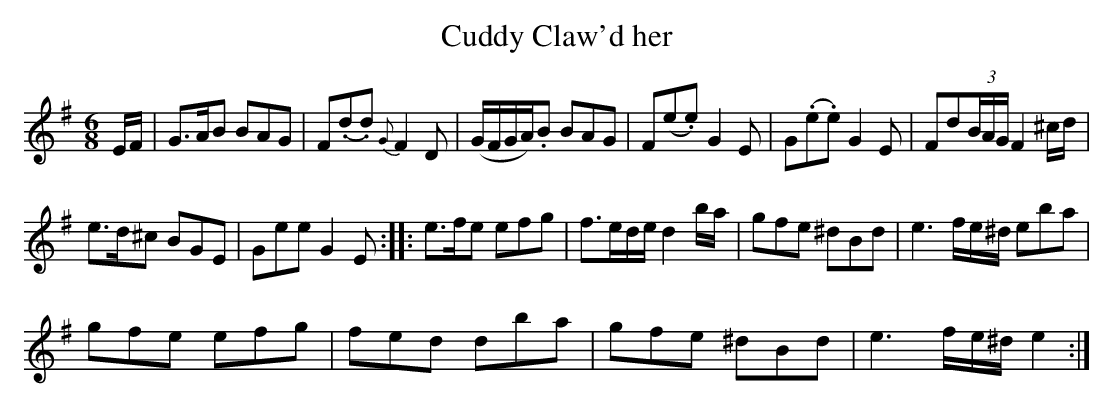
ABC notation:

X:1
T:Cuddy Claw'd her
M:6/8
K:E minor
E/F/|\
G>AB BAG| F(.d.d) {G}F2D| \
(G/F/G/A/).B BAG| F(e.e) G2E|\
G(.e.e) G2E| Fd(3B/A/G/ F2^c/d/|
e>d^c BGE| Gee G2E::\
e>fe efg| f>ed/e/ d2b/a/| gfe ^dBd| e3f/e/^d/ eba|
gfe efg| fed dba| gfe ^dBd| e3f/e/^d/ e2:|
